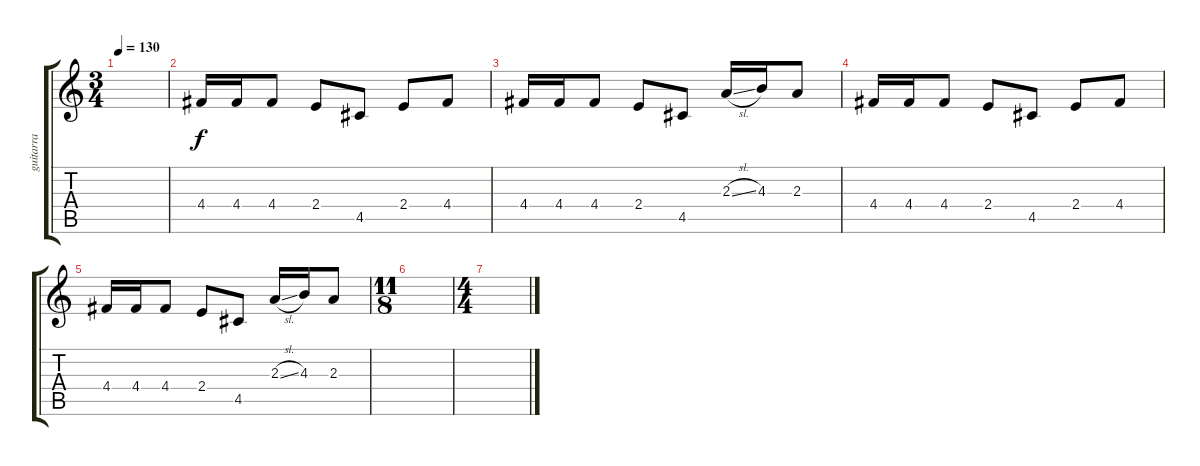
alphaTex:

\track ("guitarra" "guitarra") {instrument distortionguitar}
\staff {score tabs}
\tuning (E4 B3 G3 D3 A2 E2) {hide}
\ts (3 4)
\tempo 130
\clef g2
\ks c
|
4.4.16 4.4.16 4.4.8 2.4.8 4.5.8 2.4.8 4.4.8 |
4.4.16 4.4.16 4.4.8 2.4.8 4.5.8 2.3{sl}.16 4.3.16 2.3.8 |
4.4.16 4.4.16 4.4.8 2.4.8 4.5.8 2.4.8 4.4.8 |
4.4.16 4.4.16 4.4.8 2.4.8 4.5.8 2.3{sl}.16 4.3.16 2.3.8 |
\ts (11 8)
|
\ts (4 4)
